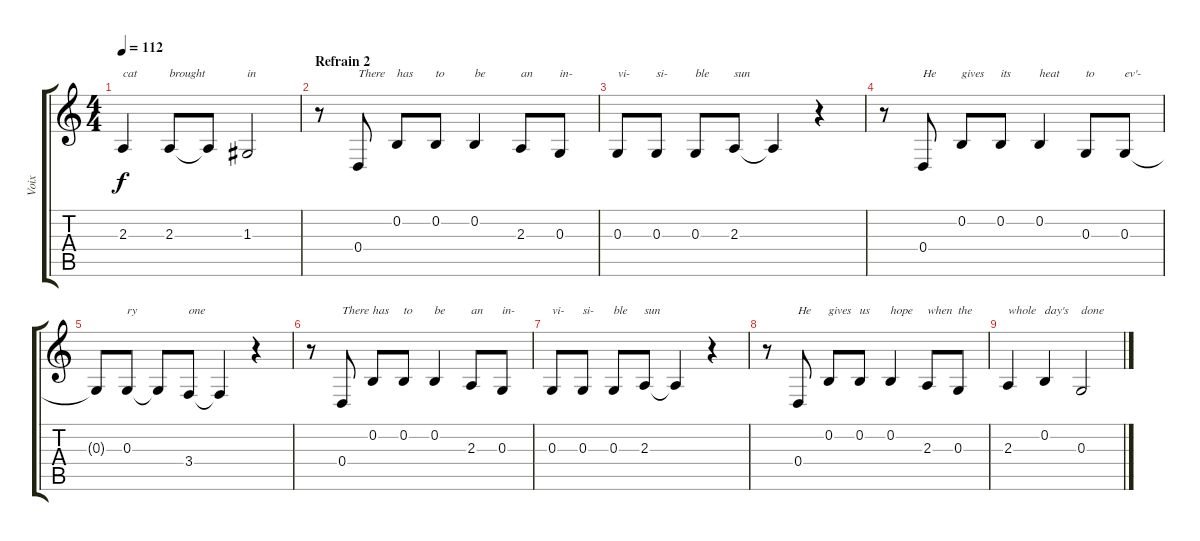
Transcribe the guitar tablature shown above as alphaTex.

\track ("Voix" "Voix") {instrument clarinet}
\staff {score tabs}
\tuning (E4 B3 G3 D3 A2 E2) {hide}
\ts (4 4)
\tempo 112
\clef g2
\ks c
2.3.4{txt "cat" dy f} 2.3.8{txt "brought"} 2.3{t}.8 1.3.2{txt "in"} |
\section ("" "Refrain 2")
r.8 0.4.8{txt "There"} 0.2.8{txt "has"} 0.2.8{txt "to"} 0.2.4{txt "be"} 2.3.8{txt "an"} 0.3.8{txt "in-"} |
0.3.8{txt "vi-"} 0.3.8{txt "si-"} 0.3.8{txt "ble"} 2.3.8{txt "sun"} 2.3{t}.4 r.4 |
r.8 0.4.8{txt "He"} 0.2.8{txt "gives"} 0.2.8{txt "its"} 0.2.4{txt "heat"} 0.3.8{txt "to"} 0.3.8{txt "ev'-"} |
0.3{t}.8 0.3.8{txt "ry"} 0.3{t}.8 3.4.8{txt "one"} 3.4{t}.4 r.4 |
r.8 0.4.8{txt "There"} 0.2.8{txt "has"} 0.2.8{txt "to"} 0.2.4{txt "be"} 2.3.8{txt "an"} 0.3.8{txt "in-"} |
0.3.8{txt "vi-"} 0.3.8{txt "si-"} 0.3.8{txt "ble"} 2.3.8{txt "sun"} 2.3{t}.4 r.4 |
r.8 0.4.8{txt "He"} 0.2.8{txt "gives"} 0.2.8{txt "us"} 0.2.4{txt "hope"} 2.3.8{txt "when"} 0.3.8{txt "the"} |
2.3.4{txt "whole"} 0.2.4{txt "day's"} 0.3.2{txt "done"}
